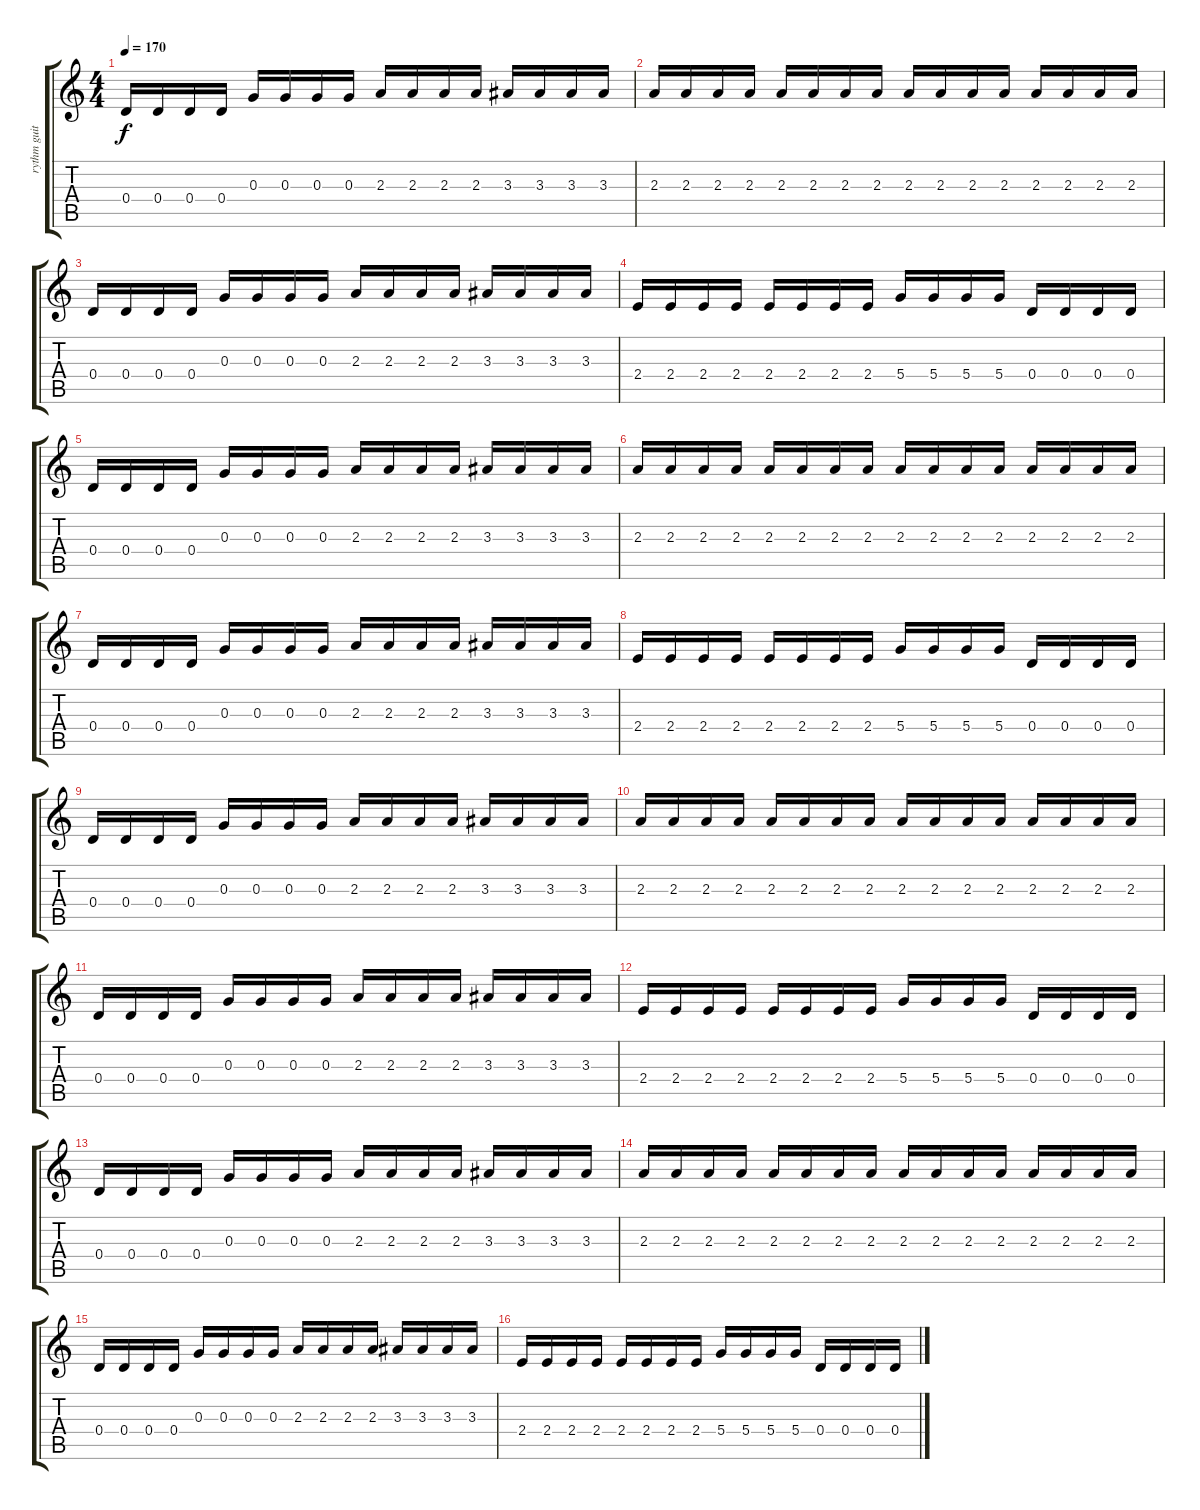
\track ("rythm guitar" "rythm guit") {instrument distortionguitar}
\staff {score tabs}
\tuning (E4 B3 G3 D3 A2 E2) {hide}
\ts (4 4)
\tempo 170
\clef g2
\ks c
0.4.16{dy f instrument distortionguitar} 0.4.16 0.4.16 0.4.16 0.3.16 0.3.16 0.3.16 0.3.16 2.3.16 2.3.16 2.3.16 2.3.16 3.3.16 3.3.16 3.3.16 3.3.16 |
2.3.16 2.3.16 2.3.16 2.3.16 2.3.16 2.3.16 2.3.16 2.3.16 2.3.16 2.3.16 2.3.16 2.3.16 2.3.16 2.3.16 2.3.16 2.3.16 |
0.4.16 0.4.16 0.4.16 0.4.16 0.3.16 0.3.16 0.3.16 0.3.16 2.3.16 2.3.16 2.3.16 2.3.16 3.3.16 3.3.16 3.3.16 3.3.16 |
2.4.16 2.4.16 2.4.16 2.4.16 2.4.16 2.4.16 2.4.16 2.4.16 5.4.16 5.4.16 5.4.16 5.4.16 0.4.16 0.4.16 0.4.16 0.4.16 |
0.4.16 0.4.16 0.4.16 0.4.16 0.3.16 0.3.16 0.3.16 0.3.16 2.3.16 2.3.16 2.3.16 2.3.16 3.3.16 3.3.16 3.3.16 3.3.16 |
2.3.16 2.3.16 2.3.16 2.3.16 2.3.16 2.3.16 2.3.16 2.3.16 2.3.16 2.3.16 2.3.16 2.3.16 2.3.16 2.3.16 2.3.16 2.3.16 |
0.4.16 0.4.16 0.4.16 0.4.16 0.3.16 0.3.16 0.3.16 0.3.16 2.3.16 2.3.16 2.3.16 2.3.16 3.3.16 3.3.16 3.3.16 3.3.16 |
2.4.16 2.4.16 2.4.16 2.4.16 2.4.16 2.4.16 2.4.16 2.4.16 5.4.16 5.4.16 5.4.16 5.4.16 0.4.16 0.4.16 0.4.16 0.4.16 |
0.4.16 0.4.16 0.4.16 0.4.16 0.3.16 0.3.16 0.3.16 0.3.16 2.3.16 2.3.16 2.3.16 2.3.16 3.3.16 3.3.16 3.3.16 3.3.16 |
2.3.16 2.3.16 2.3.16 2.3.16 2.3.16 2.3.16 2.3.16 2.3.16 2.3.16 2.3.16 2.3.16 2.3.16 2.3.16 2.3.16 2.3.16 2.3.16 |
0.4.16 0.4.16 0.4.16 0.4.16 0.3.16 0.3.16 0.3.16 0.3.16 2.3.16 2.3.16 2.3.16 2.3.16 3.3.16 3.3.16 3.3.16 3.3.16 |
2.4.16 2.4.16 2.4.16 2.4.16 2.4.16 2.4.16 2.4.16 2.4.16 5.4.16 5.4.16 5.4.16 5.4.16 0.4.16 0.4.16 0.4.16 0.4.16 |
0.4.16 0.4.16 0.4.16 0.4.16 0.3.16 0.3.16 0.3.16 0.3.16 2.3.16 2.3.16 2.3.16 2.3.16 3.3.16 3.3.16 3.3.16 3.3.16 |
2.3.16 2.3.16 2.3.16 2.3.16 2.3.16 2.3.16 2.3.16 2.3.16 2.3.16 2.3.16 2.3.16 2.3.16 2.3.16 2.3.16 2.3.16 2.3.16 |
0.4.16 0.4.16 0.4.16 0.4.16 0.3.16 0.3.16 0.3.16 0.3.16 2.3.16 2.3.16 2.3.16 2.3.16 3.3.16 3.3.16 3.3.16 3.3.16 |
2.4.16 2.4.16 2.4.16 2.4.16 2.4.16 2.4.16 2.4.16 2.4.16 5.4.16 5.4.16 5.4.16 5.4.16 0.4.16 0.4.16 0.4.16 0.4.16
